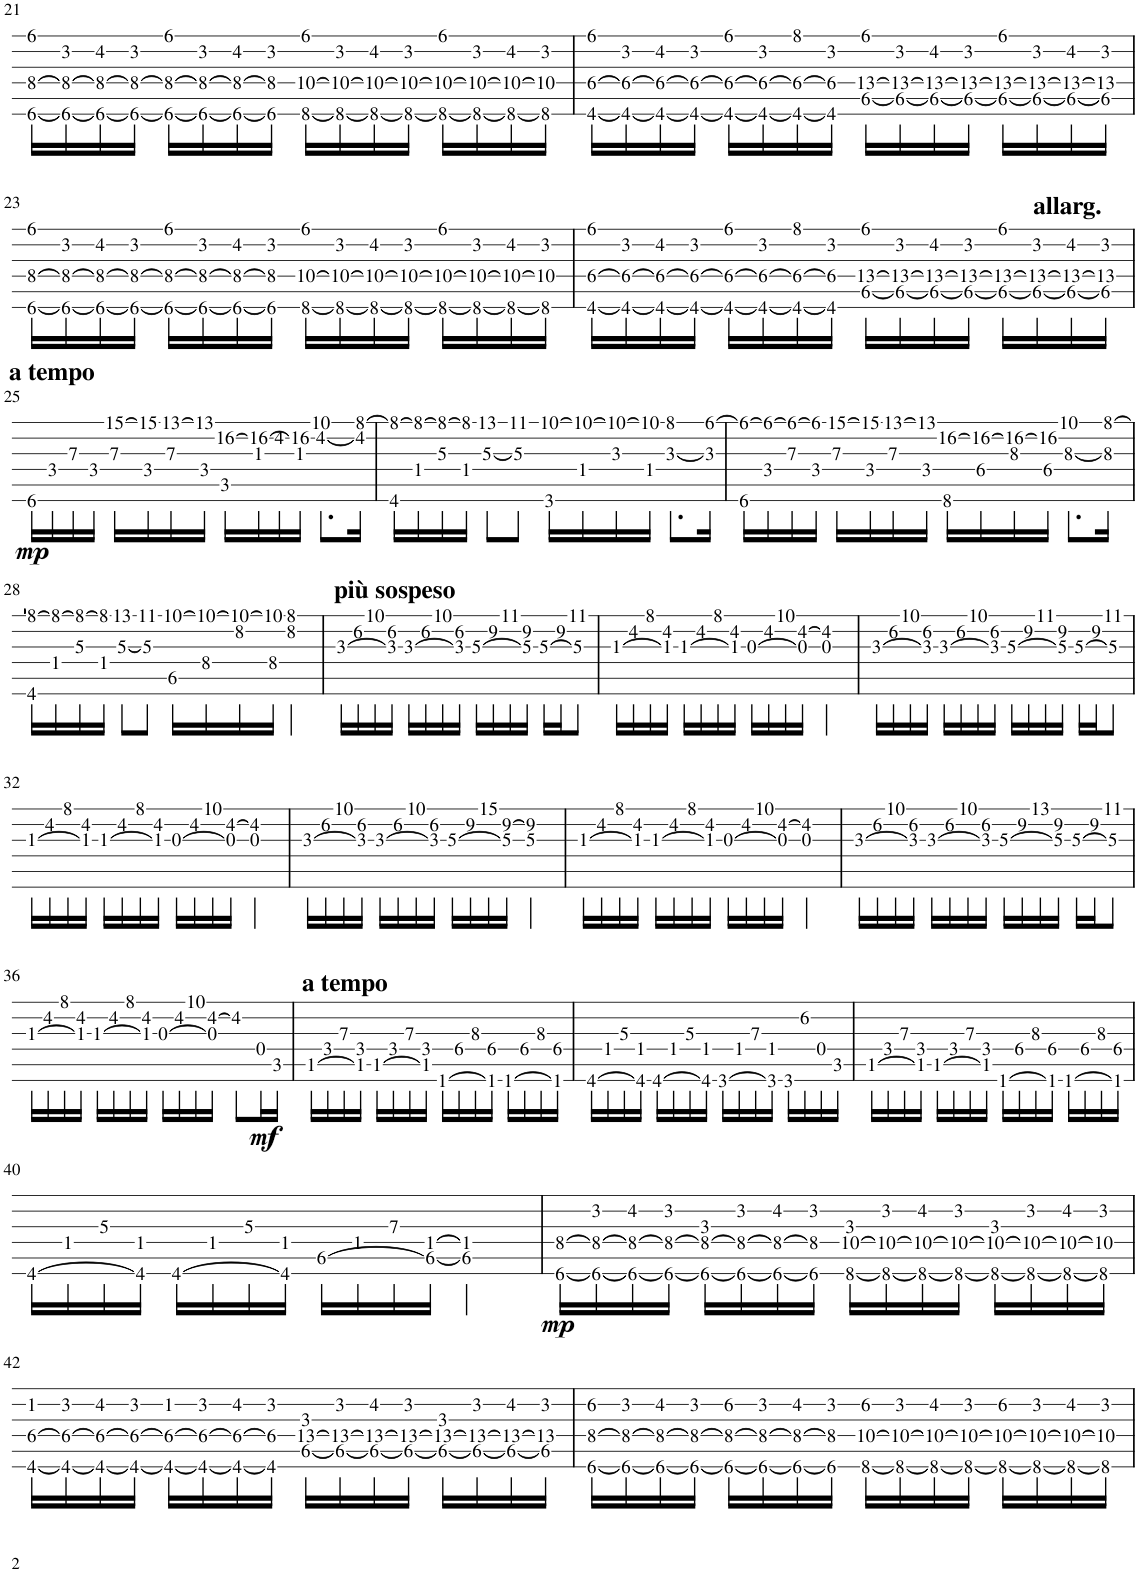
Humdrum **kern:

**kern	**dynam
*part1	*part1
*staff1	*staff1
*I"Guitar	*
*I'Guit.	*
!!LO:PB:g=z
*	*
*k[b-e-a-]	*
*M4/4	*
=21	=21
[16BB-\ [16B-\ 16b-\LL	.
16BB-\_ 16B-\_ 16d\	.
16BB-\_ 16B-\_ 16e-\	.
16BB-\_ 16B-\_ 16d\JJ	.
16BB-\_ 16B-\_ 16b-\LL	.
16BB-\_ 16B-\_ 16d\	.
16BB-\_ 16B-\_ 16e-\	.
16BB-\] 16B-\] 16d\JJ	.
[16C\ [16c\ 16b-\LL	.
16C\_ 16c\_ 16d\	.
16C\_ 16c\_ 16e-\	.
16C\_ 16c\_ 16d\JJ	.
16C\_ 16c\_ 16b-\LL	.
16C\_ 16c\_ 16d\	.
16C\_ 16c\_ 16e-\	.
16C\] 16c\] 16d\JJ	.
=22	=22
[16AA-\ [16A-\ 16b-\LL	.
16AA-\_ 16A-\_ 16d\	.
16AA-\_ 16A-\_ 16e-\	.
16AA-\_ 16A-\_ 16d\JJ	.
16AA-\_ 16A-\_ 16b-\LL	.
16AA-\_ 16A-\_ 16d\	.
16AA-\_ 16A-\_ 16cc\	.
16AA-\] 16A-\] 16d\JJ	.
[16E-\ [16e-\ 16b-\LL	.
16E-\_ 16e-\_ 16d\	.
16E-\_ 16e-\_ 16e-\	.
16E-\_ 16e-\_ 16d\JJ	.
16E-\_ 16e-\_ 16b-\LL	.
16E-\_ 16e-\_ 16d\	.
16E-\_ 16e-\_ 16e-\	.
16E-\] 16e-\] 16d\JJ	.
!!LO:LB:g=z
=23	=23
[16BB-\ [16B-\ 16b-\LL	.
16BB-\_ 16B-\_ 16d\	.
16BB-\_ 16B-\_ 16e-\	.
16BB-\_ 16B-\_ 16d\JJ	.
16BB-\_ 16B-\_ 16b-\LL	.
16BB-\_ 16B-\_ 16d\	.
16BB-\_ 16B-\_ 16e-\	.
16BB-\] 16B-\] 16d\JJ	.
[16C\ [16c\ 16b-\LL	.
16C\_ 16c\_ 16d\	.
16C\_ 16c\_ 16e-\	.
16C\_ 16c\_ 16d\JJ	.
16C\_ 16c\_ 16b-\LL	.
16C\_ 16c\_ 16d\	.
16C\_ 16c\_ 16e-\	.
16C\] 16c\] 16d\JJ	.
=24	=24
[16AA-\ [16A-\ 16b-\LL	.
16AA-\_ 16A-\_ 16d\	.
16AA-\_ 16A-\_ 16e-\	.
16AA-\_ 16A-\_ 16d\JJ	.
16AA-\_ 16A-\_ 16b-\LL	.
16AA-\_ 16A-\_ 16d\	.
16AA-\_ 16A-\_ 16cc\	.
16AA-\] 16A-\] 16d\JJ	.
[16E-\ [16e-\ 16b-\LL	.
16E-\_ 16e-\_ 16d\	.
16E-\_ 16e-\_ 16e-\	.
16E-\_ 16e-\_ 16d\JJ	.
!LO:TX:a:B:t=allarg.	!
16E-\_ 16e-\_ 16b-\LL	.
16E-\_ 16e-\_ 16d\	.
16E-\_ 16e-\_ 16e-\	.
16E-\] 16e-\] 16d\JJ	.
!!LO:LB:g=z
=25	=25
!LO:TX:a:B:t=a tempo	!
!	!LO:DY:b
16BB-\LL	mp
16F\	.
16d\	.
16F\JJ	.
16d\ [16gg\LL	.
16F\ 16gg\]	.
16d\ [16ff\	.
16F\ 16ff\]JJ	.
16C\ [16ee-\LL	.
16A-\ 16ee-\_	.
16e-\	.
16A-\ 16ee-\]JJ	.
[8.e-\ 8.dd\L	.
16e-\] [16cc\Jk	.
=26	=26
16AA-\ 16cc\_LL	.
16E-\ 16cc\_	.
16c\ 16cc\_	.
16E-\ 16cc\]JJ	.
[8c\ 8ff\L	.
8c\] 8ee-\J	.
16GG\ [16dd\LL	.
16E-\ 16dd\_	.
16B-\ 16dd\_	.
16E-\ 16dd\]JJ	.
[8.B-\ 8.cc\L	.
16B-\] [16b-\Jk	.
=27	=27
16BB-\ 16b-\_LL	.
16F\ 16b-\_	.
16d\ 16b-\_	.
16F\ 16b-\]JJ	.
16d\ [16gg\LL	.
16F\ 16gg\]	.
16d\ [16ff\	.
16F\ 16ff\]JJ	.
16C\ [16ee-\LL	.
16A-\ 16ee-\_	.
16e-\ 16ee-\_	.
16A-\ 16ee-\]JJ	.
[8.e-\ 8.dd\L	.
16e-\] [16cc\Jk	.
!!LO:LB:g=z
=28	=28
16AA-\ 16cc\_LL	.
16E-\ 16cc\_	.
16c\ 16cc\_	.
16E-\ 16cc\]JJ	.
[8c\ 8ff\L	.
8c\] 8ee-\J	.
16E-\ [16dd\LL	.
16B-\ 16dd\_	.
16g\ 16dd\_	.
16B-\ 16dd\]JJ	.
4g\ 4cc\	.
=29	=29
!LO:TX:a:B:t=più sospeso	!
[16B-\LL	.
16f\	.
16dd\	.
16B-\] 16f\JJ	.
[16B-\LL	.
16f\	.
16dd\	.
16B-\] 16f\JJ	.
[16c\LL	.
16a-\	.
16ee-\	.
16c\] 16a-\JJ	.
[16c\LL	.
16a-\J	.
8c\] 8ee-\J	.
=30	=30
[16A-\LL	.
16e-\	.
16cc\	.
16A-\] 16e-\JJ	.
[16A-\LL	.
16e-\	.
16cc\	.
16A-\] 16e-\JJ	.
[16G\LL	.
16e-\	.
16dd\	.
16G\] [16e-\JJ	.
4G\ 4e-\]	.
=31	=31
[16B-\LL	.
16f\	.
16dd\	.
16B-\] 16f\JJ	.
[16B-\LL	.
16f\	.
16dd\	.
16B-\] 16f\JJ	.
[16c\LL	.
16a-\	.
16ee-\	.
16c\] 16a-\JJ	.
[16c\LL	.
16a-\J	.
8c\] 8ee-\J	.
!!LO:LB:g=z
=32	=32
[16A-\LL	.
16e-\	.
16cc\	.
16A-\] 16e-\JJ	.
[16A-\LL	.
16e-\	.
16cc\	.
16A-\] 16e-\JJ	.
[16G\LL	.
16e-\	.
16dd\	.
16G\] [16e-\JJ	.
4G\ 4e-\]	.
=33	=33
[16B-\LL	.
16f\	.
16dd\	.
16B-\] 16f\JJ	.
[16B-\LL	.
16f\	.
16dd\	.
16B-\] 16f\JJ	.
[16c\LL	.
16a-\	.
16gg\	.
16c\] [16a-\JJ	.
4c\ 4a-\]	.
=34	=34
[16A-\LL	.
16e-\	.
16cc\	.
16A-\] 16e-\JJ	.
[16A-\LL	.
16e-\	.
16cc\	.
16A-\] 16e-\JJ	.
[16G\LL	.
16e-\	.
16dd\	.
16G\] [16e-\JJ	.
4G\ 4e-\]	.
=35	=35
[16B-\LL	.
16f\	.
16dd\	.
16B-\] 16f\JJ	.
[16B-\LL	.
16f\	.
16dd\	.
16B-\] 16f\JJ	.
[16c\LL	.
16a-\	.
16ff\	.
16c\] 16a-\JJ	.
[16c\LL	.
16a-\J	.
8c\] 8ee-\J	.
!!LO:LB:g=z
=36	=36
[16A-\LL	.
16e-\	.
16cc\	.
16A-\] 16e-\JJ	.
[16A-\LL	.
16e-\	.
16cc\	.
16A-\] 16e-\JJ	.
[16G\LL	.
16e-\	.
16dd\	.
16G\] [16e-\JJ	.
8e-\L]	.
!	!LO:DY:b
16D\L	mf
16C\JJ	.
=37	=37
!LO:TX:a:B:t=a tempo	!
[16BB-\LL	.
16F\	.
16d\	.
16BB-\] 16F\JJ	.
[16BB-\LL	.
16F\	.
16d\	.
16BB-\] 16F\JJ	.
[16FF\LL	.
16A-\	.
16e-\	.
16FF\] 16A-\JJ	.
[16FF\LL	.
16A-\	.
16e-\	.
16FF\] 16A-\JJ	.
=38	=38
[16AA-\LL	.
16E-\	.
16c\	.
16AA-\] 16E-\JJ	.
[16AA-\LL	.
16E-\	.
16c\	.
16AA-\] 16E-\JJ	.
[16GG\LL	.
16E-\	.
16d\	.
16GG\] 16E-\JJ	.
16GG\LL	.
16f\	.
16D\	.
16C\JJ	.
=39	=39
[16BB-\LL	.
16F\	.
16d\	.
16BB-\] 16F\JJ	.
[16BB-\LL	.
16F\	.
16d\	.
16BB-\] 16F\JJ	.
[16FF\LL	.
16A-\	.
16e-\	.
16FF\] 16A-\JJ	.
[16FF\LL	.
16A-\	.
16e-\	.
16FF\] 16A-\JJ	.
!!LO:LB:g=z
=40	=40
[16AA-\LL	.
16E-\	.
16c\	.
16AA-\] 16E-\JJ	.
[16AA-\LL	.
16E-\	.
16c\	.
16AA-\] 16E-\JJ	.
[16E-\LL	.
16E-\	.
16d\	.
16E-\_ [16E-\JJ	.
4E-\] 4E-\]	.
=41	=41
!	!LO:DY:b
[16BB-\ [16B-\LL	mp
16BB-\_ 16B-\_ 16d\	.
16BB-\_ 16B-\_ 16e-\	.
16BB-\_ 16B-\_ 16d\JJ	.
16BB-\_ 16B-\_ 16B-\LL	.
16BB-\_ 16B-\_ 16d\	.
16BB-\_ 16B-\_ 16e-\	.
16BB-\] 16B-\] 16d\JJ	.
[16C\ [16c\ 16B-\LL	.
16C\_ 16c\_ 16d\	.
16C\_ 16c\_ 16e-\	.
16C\_ 16c\_ 16d\JJ	.
16C\_ 16c\_ 16B-\LL	.
16C\_ 16c\_ 16d\	.
16C\_ 16c\_ 16e-\	.
16C\] 16c\] 16d\JJ	.
!!LO:LB:g=z
=42	=42
[16AA-\ [16A-\ 16c\LL	.
16AA-\_ 16A-\_ 16d\	.
16AA-\_ 16A-\_ 16e-\	.
16AA-\_ 16A-\_ 16d\JJ	.
16AA-\_ 16A-\_ 16c\LL	.
16AA-\_ 16A-\_ 16d\	.
16AA-\_ 16A-\_ 16e-\	.
16AA-\] 16A-\] 16d\JJ	.
[16E-\ [16e-\ 16B-\LL	.
16E-\_ 16e-\_ 16d\	.
16E-\_ 16e-\_ 16e-\	.
16E-\_ 16e-\_ 16d\JJ	.
16E-\_ 16e-\_ 16B-\LL	.
16E-\_ 16e-\_ 16d\	.
16E-\_ 16e-\_ 16e-\	.
16E-\] 16e-\] 16d\JJ	.
=43	=43
[16BB-\ [16B-\ 16f\LL	.
16BB-\_ 16B-\_ 16d\	.
16BB-\_ 16B-\_ 16e-\	.
16BB-\_ 16B-\_ 16d\JJ	.
16BB-\_ 16B-\_ 16f\LL	.
16BB-\_ 16B-\_ 16d\	.
16BB-\_ 16B-\_ 16e-\	.
16BB-\] 16B-\] 16d\JJ	.
[16C\ [16c\ 16f\LL	.
16C\_ 16c\_ 16d\	.
16C\_ 16c\_ 16e-\	.
16C\_ 16c\_ 16d\JJ	.
16C\_ 16c\_ 16f\LL	.
16C\_ 16c\_ 16d\	.
16C\_ 16c\_ 16e-\	.
16C\] 16c\] 16d\JJ	.
=	=
*-	*-
